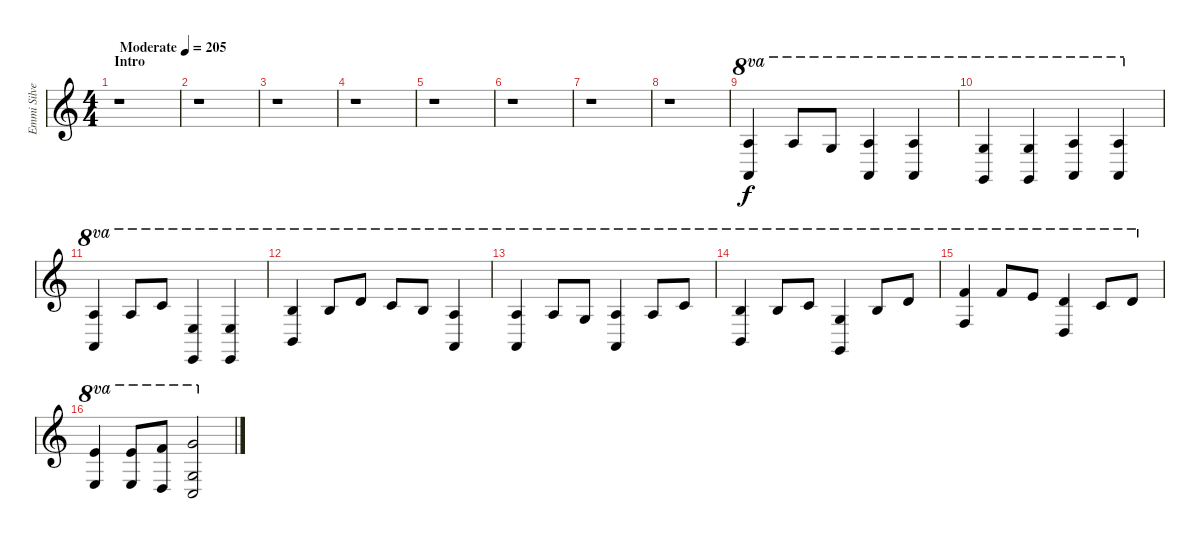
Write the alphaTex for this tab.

\track ("Emmi Silvennoinen" "Emmi Silve") {instrument stringensemble1}
\staff {score}
\tuning (E4 B3 G3 D3 A2 D2) {hide}
\ts (4 4)
\section ("" "Intro")
\tempo (205 "Moderate")
\clef g2
\ks c
r.1{dy f instrument stringensemble1} |
r.1 |
r.1 |
r.1 |
r.1 |
r.1 |
r.1 |
r.1 |
(5.1 7.4).4{ot 8va} 5.1.8{ot 8va} 3.1.8{ot 8va} (5.1 7.4).4{ot 8va} (5.1 7.4).4{ot 8va} |
(3.1 0.3).4{ot 8va} (3.1 0.3).4{ot 8va} (5.1 7.4).4{ot 8va} (5.1 7.4).4{ot 8va} |
(5.1 7.4).4{ot 8va} 5.1.8{ot 8va} 8.1.8{ot 8va} (0.1 7.5).4{ot 8va} (0.1 7.5).4{ot 8va} |
(7.1 0.2).4{ot 8va} 7.1.8{ot 8va} 10.1.8{ot 8va} 8.1.8{ot 8va} 7.1.8{ot 8va} (5.1 7.4).4{ot 8va} |
(5.1 7.4).4{ot 8va} 5.1.8{ot 8va} 3.1.8{ot 8va} (5.1 7.4).4{ot 8va} 5.1.8{ot 8va} 8.1.8{ot 8va} |
(7.1 0.2).4{ot 8va} 7.1.8{ot 8va} 8.1.8{ot 8va} (8.2 0.3).4{ot 8va} 7.1.8{ot 8va} 10.1.8{ot 8va} |
(13.1 10.3).4{ot 8va} 13.1.8{ot 8va} 12.1.8{ot 8va} (10.1 12.4).4{ot 8va} 13.2.8{ot 8va} 10.1.8{ot 8va} |
(12.1 14.4).4{ot 8va} (12.1 14.4).8{ot 8va} (13.1 12.4).8{ot 8va} (15.1 17.4 15.5).2{ot 8va}
